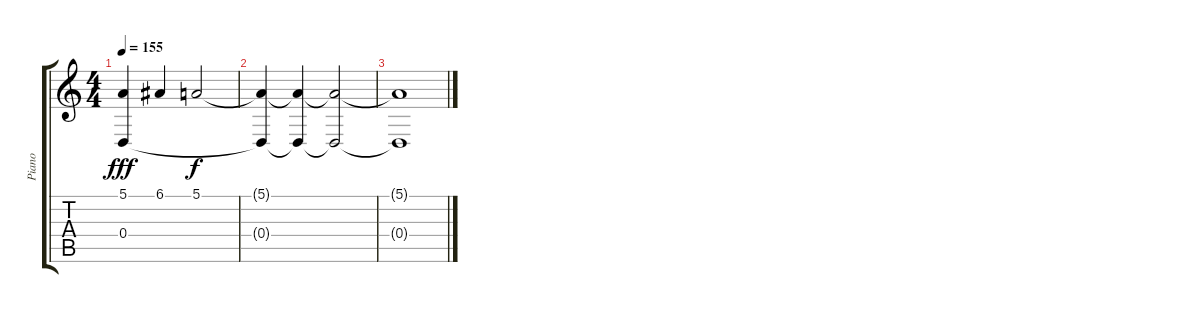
\track ("Piano" "Piano") {instrument brightacousticpiano}
\staff {score tabs}
\tuning (E4 B3 G3 D3 A2 E2) {hide}
\ts (4 4)
\tempo 155
\clef g2
\ks c
(5.1 0.4).4{dy fff} 6.1.4 5.1.2{dy f} |
(5.1{t} 0.4{t}).4 (5.1{t} 0.4{t}).4 (5.1{t} 0.4{t}).2 |
(5.1{t} 0.4{t}).1
